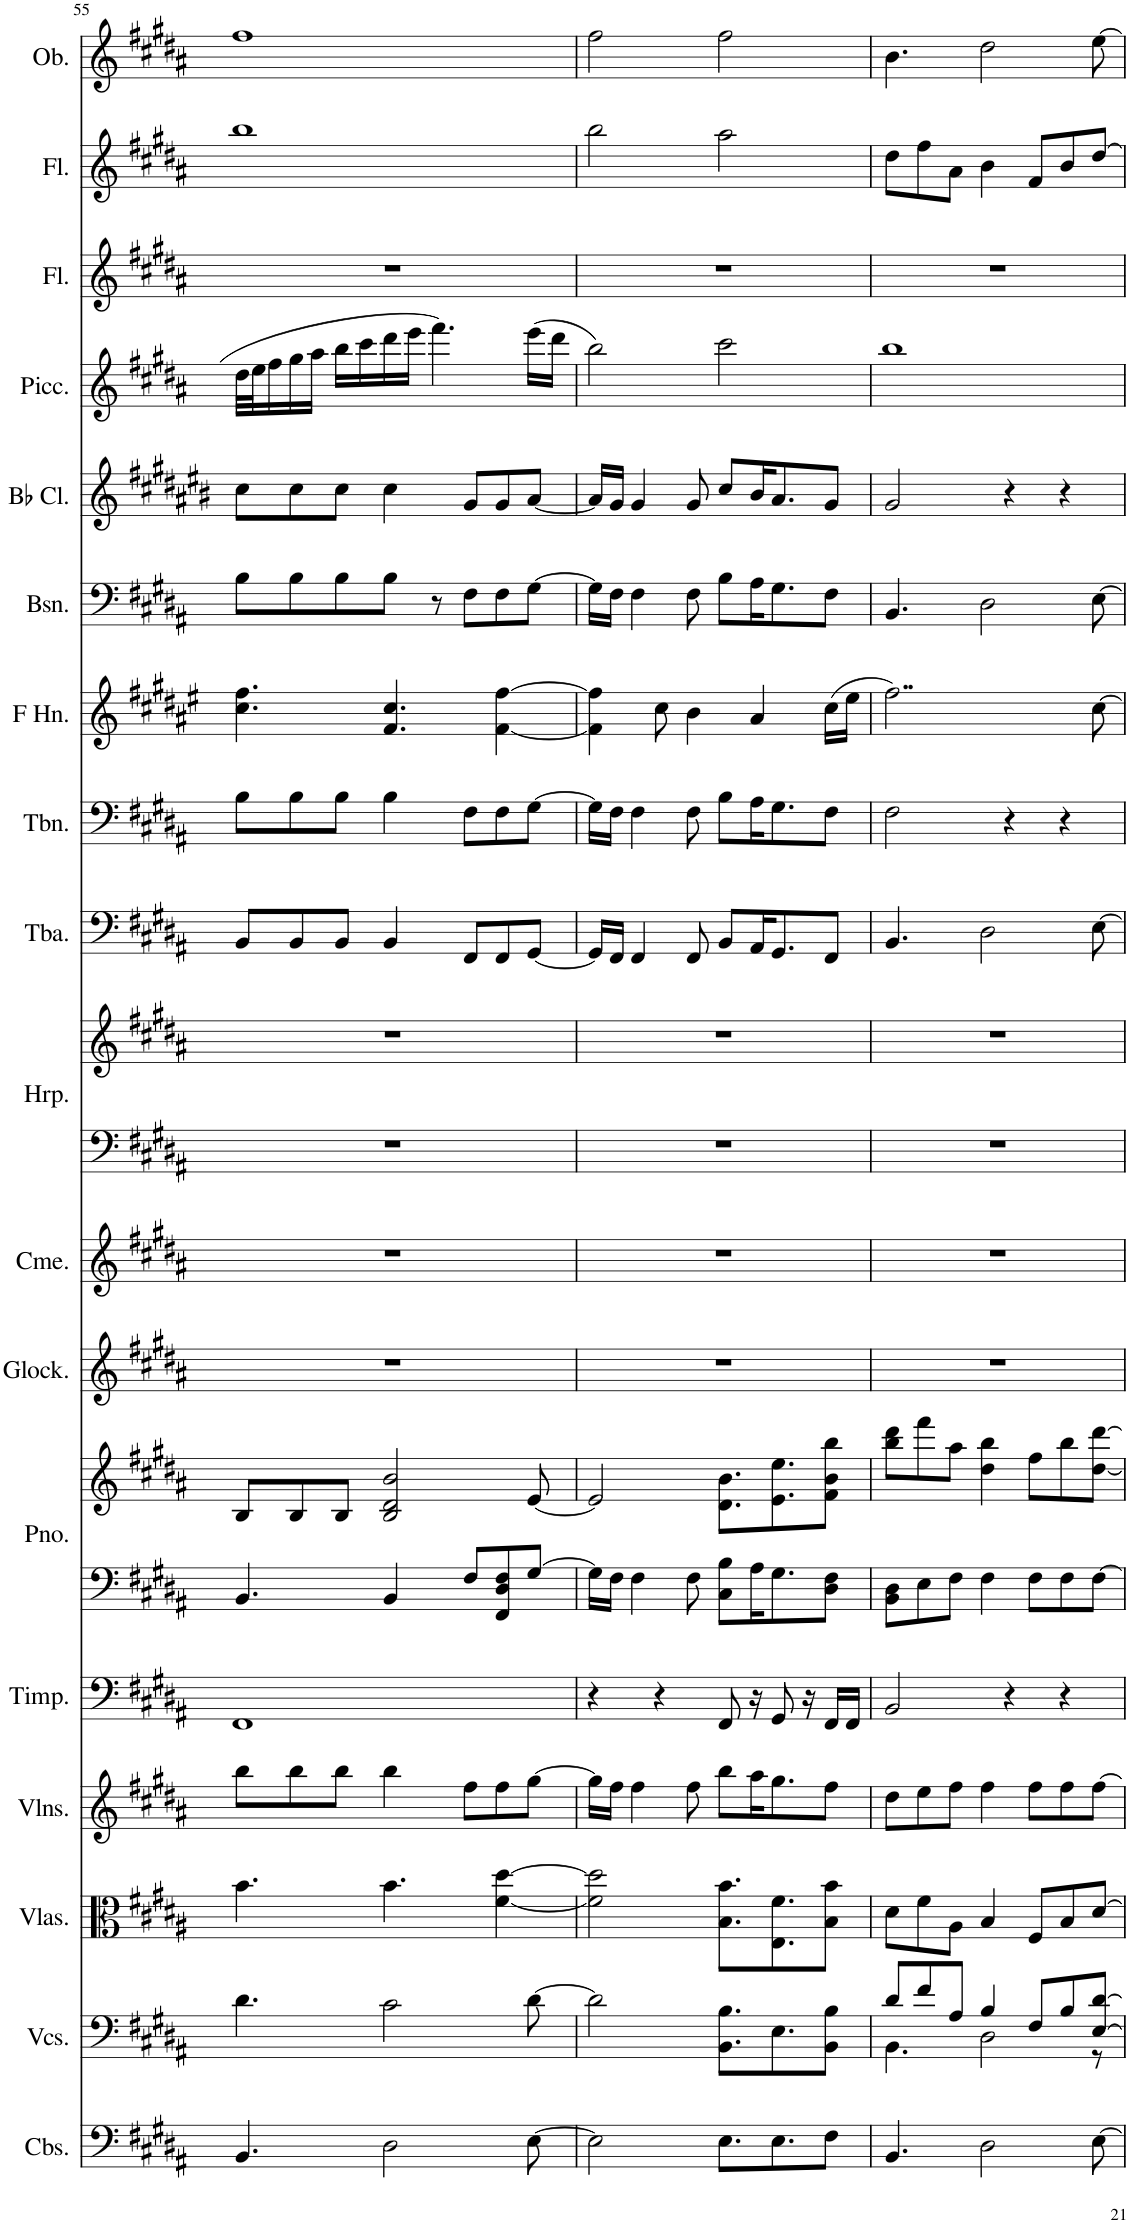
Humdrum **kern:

**kern	**kern	**kern	**kern	**kern	**kern	**kern	**kern	**kern	**kern	**kern	**kern	**kern	**kern	**kern	**kern	**kern	**kern	**kern	**kern
*part18	*part17	*part16	*part15	*part14	*part13	*part13	*part12	*part11	*part10	*part10	*part9	*part8	*part7	*part6	*part5	*part4	*part3	*part2	*part1
*staff20	*staff19	*staff18	*staff17	*staff16	*staff15	*staff14	*staff13	*staff12	*staff11	*staff10	*staff9	*staff8	*staff7	*staff6	*staff5	*staff4	*staff3	*staff2	*staff1
*I"Contrabasses	*I"Violoncellos	*I"Violas	*I"Violins	*I"Timpani	*I"Piano	*	*I"Glockenspiel	*I"Chimes	*I"Harp	*	*I"Tuba	*I"Trombone	*I"Horn in F	*I"Bassoon	*I"Bb Clarinet	*I"Piccolo	*I"Flute	*I"Flute	*I"Oboe
*I'Cbs.	*I'Vcs.	*I'Vlas.	*I'Vlns.	*I'Timp.	*I'Pno.	*	*I'Glock.	*I'Cme.	*I'Hrp.	*	*I'Tba.	*I'Tbn.	*	*I'Bsn.	*I'Bb Cl.	*I'Picc.	*I'Fl.	*I'Fl.	*I'Ob.
!!LO:PB:g=z
*clefF4	*clefF4	*clefC3	*clefG2	*clefF4	*clefF4	*clefG2	*clefG2	*clefG2	*clefF4	*clefG2	*clefF4	*clefF4	*clefG2	*clefF4	*clefG2	*clefG2	*clefG2	*clefG2	*clefG2
*Trd7c12	*	*	*	*	*	*	*Trd-14c-24	*	*	*	*	*	*Trd4c7	*	*Trd1c2	*Trd-7c-12	*	*	*
*k[f#c#g#d#a#]	*k[f#c#g#d#a#]	*k[f#c#g#d#a#]	*k[f#c#g#d#a#]	*k[f#c#g#d#a#]	*k[f#c#g#d#a#]	*k[f#c#g#d#a#]	*k[f#c#g#d#a#]	*k[f#c#g#d#a#]	*k[f#c#g#d#a#]	*k[f#c#g#d#a#]	*k[f#c#g#d#a#]	*k[f#c#g#d#a#]	*k[f#c#g#d#a#e#]	*k[f#c#g#d#a#]	*k[f#c#g#d#a#e#b#]	*k[f#c#g#d#a#]	*k[f#c#g#d#a#]	*k[f#c#g#d#a#]	*k[f#c#g#d#a#]
*M4/4	*M4/4	*M4/4	*M4/4	*M4/4	*M4/4	*M4/4	*M4/4	*M4/4	*M4/4	*M4/4	*M4/4	*M4/4	*M4/4	*M4/4	*M4/4	*M4/4	*M4/4	*M4/4	*M4/4
=55	=55	=55	=55	=55	=55	=55	=55	=55	=55	=55	=55	=55	=55	=55	=55	=55	=55	=55	=55
4.BB/	4.d#\	4.b\	8bb\L	1FF#	4.BB/	8B/L	1r	1r	1r	1r	8BB/L	8B\L	4.cc#\ 4.ff#\	8B\L	8cc#\L	32dd#\LLL	1r	1bb	1ff#
.	.	.	.	.	.	.	.	.	.	.	.	.	.	.	.	32ee\J	.	.	.
.	.	.	.	.	.	.	.	.	.	.	.	.	.	.	.	16ff#\	.	.	.
.	.	.	8bb\	.	.	8B/	.	.	.	.	8BB/	8B\	.	8B\	8cc#\	16gg#\	.	.	.
.	.	.	.	.	.	.	.	.	.	.	.	.	.	.	.	16aa#\JJ	.	.	.
.	.	.	8bb\J	.	.	8B/J	.	.	.	.	8BB/J	8B\J	.	8B\	8cc#\J	16bb\LL	.	.	.
.	.	.	.	.	.	.	.	.	.	.	.	.	.	.	.	16ccc#\	.	.	.
2D#\	2c#\	4.b\	4bb\	.	4BB/	2B/ 2d#/ 2b/	.	.	.	.	4BB/	4B\	4.f#/ 4.cc#/	8B\J	4cc#\	16ddd#\	.	.	.
.	.	.	.	.	.	.	.	.	.	.	.	.	.	.	.	16eee\JJ	.	.	.
.	.	.	.	.	.	.	.	.	.	.	.	.	.	8r	.	4.fff#\	.	.	.
.	.	.	8ff#\L	.	8F#/L	.	.	.	.	.	8FF#/L	8F#\L	.	8F#\L	8g#/L	.	.	.	.
.	.	[4f#\ [4dd#\	8ff#\	.	8FF#/ 8D#/ 8F#/	.	.	.	.	.	8FF#/	8F#\	[4f#\ [4ff#\	8F#\	8g#/	.	.	.	.
[8E\	[8d#\	.	[8gg#\J	.	[8G#/J	[8e/	.	.	.	.	[8GG#/J	[8G#\J	.	[8G#\J	[8a#/J	(16eee\LL	.	.	.
.	.	.	.	.	.	.	.	.	.	.	.	.	.	.	.	16ddd#\JJ	.	.	.
=56	=56	=56	=56	=56	=56	=56	=56	=56	=56	=56	=56	=56	=56	=56	=56	=56	=56	=56	=56
2E\]	2d#\]	2f#\] 2dd#\]	16gg#\LL]	4r	16G#\LL]	2e/]	1r	1r	1r	1r	16GG#/LL]	16G#\LL]	4f#\] 4ff#\]	16G#\LL]	16a#/LL]	2bb\)	1r	2bb\	2ff#\
.	.	.	16ff#\JJ	.	16F#\JJ	.	.	.	.	.	16FF#/JJ	16F#\JJ	.	16F#\JJ	16g#/JJ	.	.	.	.
.	.	.	4ff#\	.	4F#\	.	.	.	.	.	4FF#/	4F#\	.	4F#\	4g#/	.	.	.	.
.	.	.	.	4r	.	.	.	.	.	.	.	.	8cc#\	.	.	.	.	.	.
.	.	.	8ff#\	.	8F#\	.	.	.	.	.	8FF#/	8F#\	4b\	8F#\	8g#/	.	.	.	.
8.E\L	8.BB\ 8.B\L	8.B\ 8.b\L	8bb\L	8FF#/	8C#\ 8B\L	8.d#\ 8.b\L	.	.	.	.	8BB/L	8B\L	.	8B\L	8cc#/L	2ccc#\	.	2aa#\	2ff#\
.	.	.	16aa#\K	16r	16A#\K	.	.	.	.	.	16AA#/K	16A#\K	4a#/	16A#\K	16b#/K	.	.	.	.
8.E\	8.E\	8.E\ 8.f#\	8.gg#\	8GG#/	8.G#\	8.e\ 8.ee\	.	.	.	.	8.GG#/	8.G#\	.	8.G#\	8.a#/	.	.	.	.
.	.	.	.	16r	.	.	.	.	.	.	.	.	.	.	.	.	.	.	.
8F#\J	8BB\ 8B\J	8B\ 8b\J	8ff#\J	16FF#/LL	8D#\ 8F#\J	8f#\ 8b\ 8bb\J	.	.	.	.	8FF#/J	8F#\J	(16cc#\LL	8F#\J	8g#/J	.	.	.	.
.	.	.	.	16FF#/JJ	.	.	.	.	.	.	.	.	16ee#\JJ	.	.	.	.	.	.
=57	=57	=57	=57	=57	=57	=57	=57	=57	=57	=57	=57	=57	=57	=57	=57	=57	=57	=57	=57
*	*^	*	*	*	*	*	*	*	*	*	*	*	*	*	*	*	*	*	*
4.BB/	8d#/L	4.BB\	8d#\L	8dd#\L	2BB/	8BB\ 8D#\L	8bb\ 8ddd#\L	1r	1r	1r	1r	4.BB/	2F#\	2..ff#\)	4.BB/	2g#/	1bb	1r	8dd#\L	4.b\
.	8f#/	.	8f#\	8ee\	.	8E\	8fff#\	.	.	.	.	.	.	.	.	.	.	.	8ff#\	.
.	8A#/J	.	8A#\J	8ff#\J	.	8F#\J	8aa#\J	.	.	.	.	.	.	.	.	.	.	.	8a#\J	.
2D#\	4B/	2D#\	4B/	4ff#\	.	4F#\	4dd#\ 4bb\	.	.	.	.	2D#\	.	.	2D#\	.	.	.	4b\	2dd#\
.	.	.	.	.	4r	.	.	.	.	.	.	.	4r	.	.	4r	.	.	.	.
.	8F#/L	.	8F#/L	8ff#\L	.	8F#\L	8ff#\L	.	.	.	.	.	.	.	.	.	.	.	8f#/L	.
.	8B/	.	8B/	8ff#\	4r	8F#\	8bb\	.	.	.	.	.	4r	.	.	4r	.	.	8b/	.
[8E\	[8E/ [8d#/J	8r	[8d#/J	[8ff#\J	.	[8F#\J	[8dd#\ [8ddd#\J	.	.	.	.	[8E\	.	[8cc#\	[8E\	.	.	.	[8dd#/J	[8ee\
*	*v	*v	*	*	*	*	*	*	*	*	*	*	*	*	*	*	*	*	*	*
=	=	=	=	=	=	=	=	=	=	=	=	=	=	=	=	=	=	=	=
*-	*-	*-	*-	*-	*-	*-	*-	*-	*-	*-	*-	*-	*-	*-	*-	*-	*-	*-	*-
